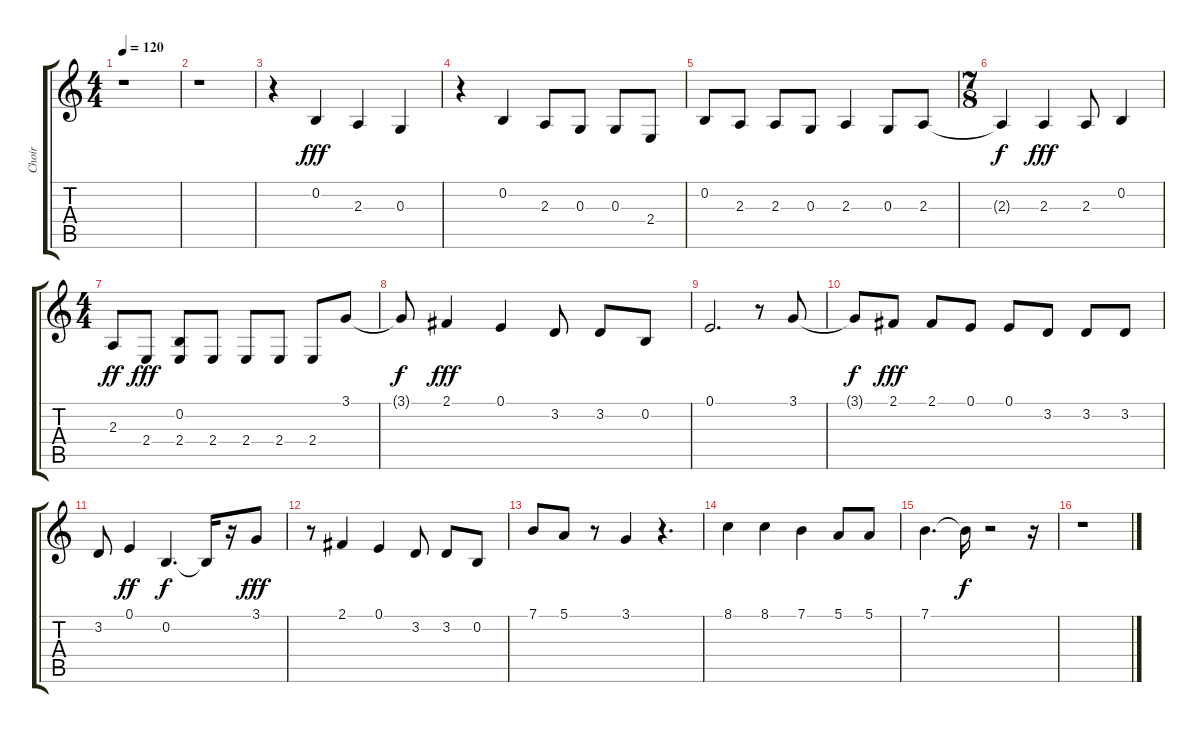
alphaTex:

\track ("Choir" "Choir") {instrument choiraahs}
\staff {score tabs}
\tuning (E4 B3 G3 D3 A2 E2) {hide}
\ts (4 4)
\tempo 120
\clef g2
\ks c
r.1{dy fff} |
r.1 |
r.4 0.2.4 2.3.4 0.3.4 |
r.4 0.2.4 2.3.8 0.3.8 0.3.8 2.4.8 |
0.2.8 2.3.8 2.3.8 0.3.8 2.3.4 0.3.8 2.3.8 |
\ts (7 8)
2.3{t}.4{dy f} 2.3.4{dy fff} 2.3.8 0.2.4 |
\ts (4 4)
2.3.8{dy ff balance 0} 2.4.8{dy fff} (0.2 2.4).8 2.4.8 2.4.8 2.4.8 2.4.8 3.1.8{volume 11} |
3.1{t}.8{dy f} 2.1.4{dy fff} 0.1.4 3.2.8 3.2.8 0.2.8 |
0.1.2{d volume 7} r.8 3.1.8{volume 10} |
3.1{t}.8{dy f} 2.1.8{dy fff} 2.1.8 0.1.8 0.1.8 3.2.8 3.2.8 3.2.8 |
3.2.8{volume 10} 0.1.4{dy ff} 0.2.4{d dy f} 0.2{t}.16 r.16 3.1.8{dy fff} |
r.8 2.1.4 0.1.4 3.2.8 3.2.8 0.2.8 |
7.1.8 5.1.8 r.8 3.1.4 r.4{d} |
8.1.4 8.1.4 7.1.4 5.1.8 5.1.8 |
7.1.4{d} 7.1{t}.16{dy f} r.2 r.16 |
r.1
